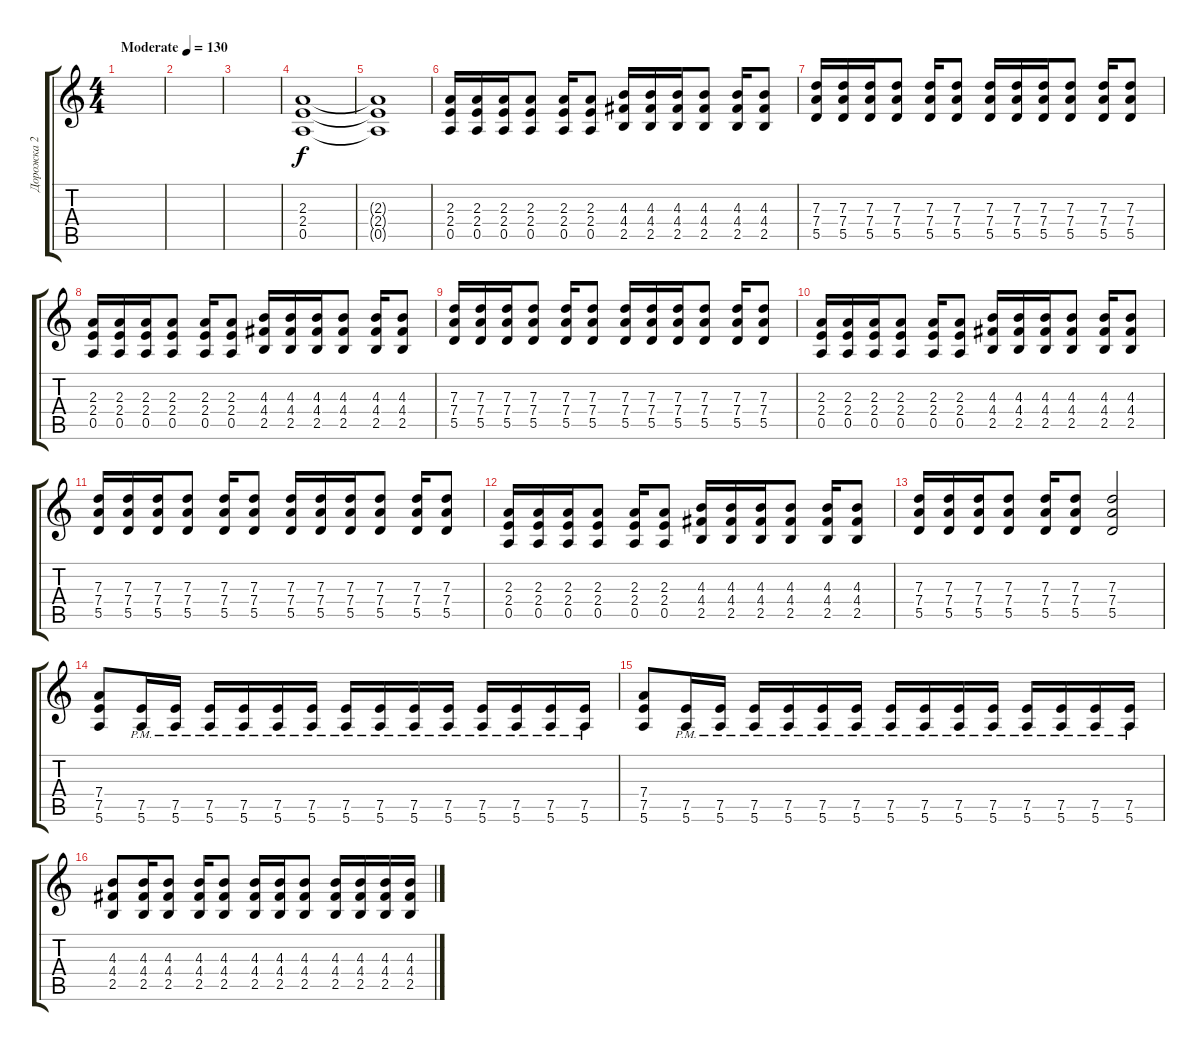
\track ("Дорожка 2" "Дорожка 2") {instrument overdrivenguitar}
\staff {score tabs}
\tuning (E4 B3 G3 D3 A2 E2) {hide}
\ts (4 4)
\tempo (130 "Moderate")
\clef g2
\ks c
|
|
|
(2.3 2.4 0.5).1 |
(2.3{t} 2.4{t} 0.5{t}).1 |
(2.3 2.4 0.5).16 (2.3 2.4 0.5).16 (2.3 2.4 0.5).16 (2.3 2.4 0.5).8 (2.3 2.4 0.5).16 (2.3 2.4 0.5).8 (4.3 4.4 2.5).16 (4.3 4.4 2.5).16 (4.3 4.4 2.5).16 (4.3 4.4 2.5).8 (4.3 4.4 2.5).16 (4.3 4.4 2.5).8 |
(7.3 7.4 5.5).16 (7.3 7.4 5.5).16 (7.3 7.4 5.5).16 (7.3 7.4 5.5).8 (7.3 7.4 5.5).16 (7.3 7.4 5.5).8 (7.3 7.4 5.5).16 (7.3 7.4 5.5).16 (7.3 7.4 5.5).16 (7.3 7.4 5.5).8 (7.3 7.4 5.5).16 (7.3 7.4 5.5).8 |
(2.3 2.4 0.5).16 (2.3 2.4 0.5).16 (2.3 2.4 0.5).16 (2.3 2.4 0.5).8 (2.3 2.4 0.5).16 (2.3 2.4 0.5).8 (4.3 4.4 2.5).16 (4.3 4.4 2.5).16 (4.3 4.4 2.5).16 (4.3 4.4 2.5).8 (4.3 4.4 2.5).16 (4.3 4.4 2.5).8 |
(7.3 7.4 5.5).16 (7.3 7.4 5.5).16 (7.3 7.4 5.5).16 (7.3 7.4 5.5).8 (7.3 7.4 5.5).16 (7.3 7.4 5.5).8 (7.3 7.4 5.5).16 (7.3 7.4 5.5).16 (7.3 7.4 5.5).16 (7.3 7.4 5.5).8 (7.3 7.4 5.5).16 (7.3 7.4 5.5).8 |
(2.3 2.4 0.5).16 (2.3 2.4 0.5).16 (2.3 2.4 0.5).16 (2.3 2.4 0.5).8 (2.3 2.4 0.5).16 (2.3 2.4 0.5).8 (4.3 4.4 2.5).16 (4.3 4.4 2.5).16 (4.3 4.4 2.5).16 (4.3 4.4 2.5).8 (4.3 4.4 2.5).16 (4.3 4.4 2.5).8 |
(7.3 7.4 5.5).16 (7.3 7.4 5.5).16 (7.3 7.4 5.5).16 (7.3 7.4 5.5).8 (7.3 7.4 5.5).16 (7.3 7.4 5.5).8 (7.3 7.4 5.5).16 (7.3 7.4 5.5).16 (7.3 7.4 5.5).16 (7.3 7.4 5.5).8 (7.3 7.4 5.5).16 (7.3 7.4 5.5).8 |
(2.3 2.4 0.5).16 (2.3 2.4 0.5).16 (2.3 2.4 0.5).16 (2.3 2.4 0.5).8 (2.3 2.4 0.5).16 (2.3 2.4 0.5).8 (4.3 4.4 2.5).16 (4.3 4.4 2.5).16 (4.3 4.4 2.5).16 (4.3 4.4 2.5).8 (4.3 4.4 2.5).16 (4.3 4.4 2.5).8 |
(7.3 7.4 5.5).16 (7.3 7.4 5.5).16 (7.3 7.4 5.5).16 (7.3 7.4 5.5).8 (7.3 7.4 5.5).16 (7.3 7.4 5.5).8 (7.3 7.4 5.5).2 |
(7.4 7.5 5.6).8 (7.5{pm} 5.6{pm}).16 (7.5{pm} 5.6{pm}).16 (7.5{pm} 5.6{pm}).16 (7.5{pm} 5.6{pm}).16 (7.5{pm} 5.6{pm}).16 (7.5{pm} 5.6{pm}).16 (7.5{pm} 5.6{pm}).16 (7.5{pm} 5.6{pm}).16 (7.5{pm} 5.6{pm}).16 (7.5{pm} 5.6{pm}).16 (7.5{pm} 5.6{pm}).16 (7.5{pm} 5.6{pm}).16 (7.5{pm} 5.6{pm}).16 (7.5{pm} 5.6{pm}).16 |
(7.4 7.5 5.6).8 (7.5{pm} 5.6{pm}).16 (7.5{pm} 5.6{pm}).16 (7.5{pm} 5.6{pm}).16 (7.5{pm} 5.6{pm}).16 (7.5{pm} 5.6{pm}).16 (7.5{pm} 5.6{pm}).16 (7.5{pm} 5.6{pm}).16 (7.5{pm} 5.6{pm}).16 (7.5{pm} 5.6{pm}).16 (7.5{pm} 5.6{pm}).16 (7.5{pm} 5.6{pm}).16 (7.5{pm} 5.6{pm}).16 (7.5{pm} 5.6{pm}).16 (7.5{pm} 5.6{pm}).16 |
(4.3 4.4 2.5).8 (4.3 4.4 2.5).16 (4.3 4.4 2.5).8 (4.3 4.4 2.5).16 (4.3 4.4 2.5).8 (4.3 4.4 2.5).16 (4.3 4.4 2.5).16 (4.3 4.4 2.5).8 (4.3 4.4 2.5).16 (4.3 4.4 2.5).16 (4.3 4.4 2.5).16 (4.3 4.4 2.5).16
